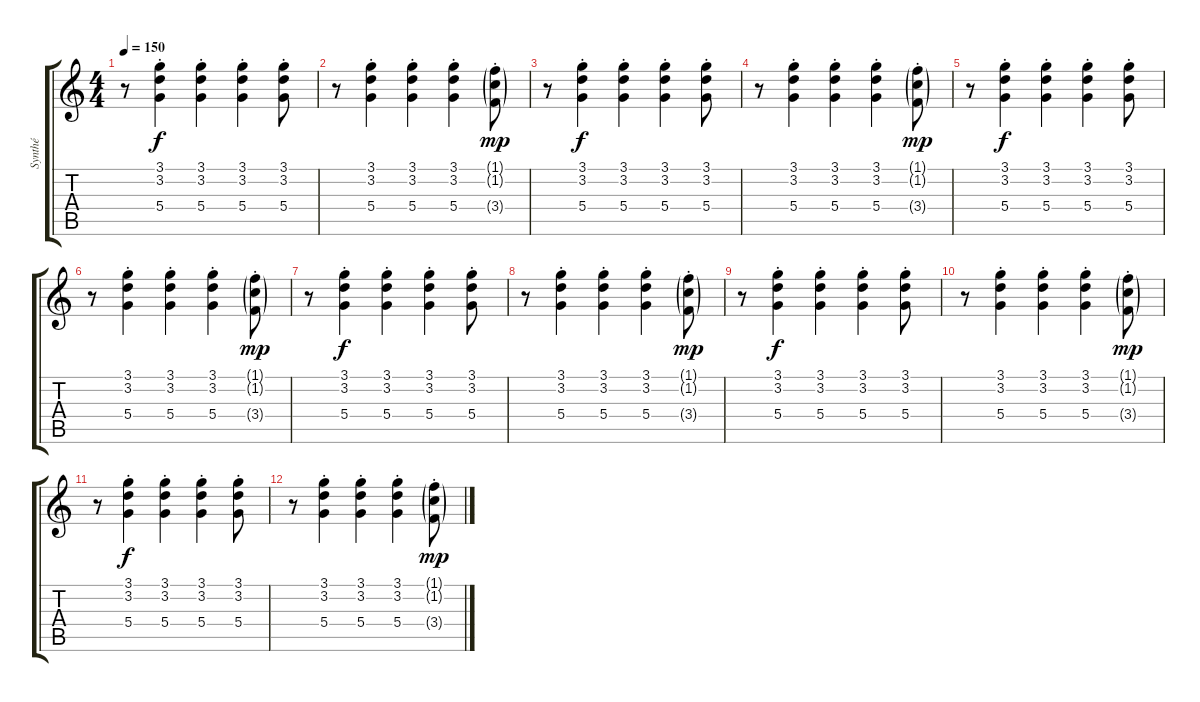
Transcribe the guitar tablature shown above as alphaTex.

\track ("Synthé" "Synthé") {instrument banjo}
\staff {score tabs}
\tuning (E4 B3 G3 D3 A2 E2) {hide}
\displaytranspose 12
\ts (4 4)
\tempo 150
\clef g2
\ks c
r.8{dy mp} (3.1{st} 3.2{st} 5.4{st}).4{dy f} (3.1{st} 3.2{st} 5.4{st}).4 (3.1{st} 3.2{st} 5.4{st}).4 (3.1{st} 3.2{st} 5.4{st}).8 |
r.8 (3.1{st} 3.2{st} 5.4{st}).4 (3.1{st} 3.2{st} 5.4{st}).4 (3.1{st} 3.2{st} 5.4{st}).4 (1.1{g st} 1.2{g st} 3.4{g st}).8{dy mp} |
r.8 (3.1{st} 3.2{st} 5.4{st}).4{dy f} (3.1{st} 3.2{st} 5.4{st}).4 (3.1{st} 3.2{st} 5.4{st}).4 (3.1{st} 3.2{st} 5.4{st}).8 |
r.8 (3.1{st} 3.2{st} 5.4{st}).4 (3.1{st} 3.2{st} 5.4{st}).4 (3.1{st} 3.2{st} 5.4{st}).4 (1.1{g st} 1.2{g st} 3.4{g st}).8{dy mp} |
r.8 (3.1{st} 3.2{st} 5.4{st}).4{dy f} (3.1{st} 3.2{st} 5.4{st}).4 (3.1{st} 3.2{st} 5.4{st}).4 (3.1{st} 3.2{st} 5.4{st}).8 |
r.8 (3.1{st} 3.2{st} 5.4{st}).4 (3.1{st} 3.2{st} 5.4{st}).4 (3.1{st} 3.2{st} 5.4{st}).4 (1.1{g st} 1.2{g st} 3.4{g st}).8{dy mp} |
r.8 (3.1{st} 3.2{st} 5.4{st}).4{dy f} (3.1{st} 3.2{st} 5.4{st}).4 (3.1{st} 3.2{st} 5.4{st}).4 (3.1{st} 3.2{st} 5.4{st}).8 |
r.8 (3.1{st} 3.2{st} 5.4{st}).4 (3.1{st} 3.2{st} 5.4{st}).4 (3.1{st} 3.2{st} 5.4{st}).4 (1.1{g st} 1.2{g st} 3.4{g st}).8{dy mp} |
r.8 (3.1{st} 3.2{st} 5.4{st}).4{dy f} (3.1{st} 3.2{st} 5.4{st}).4 (3.1{st} 3.2{st} 5.4{st}).4 (3.1{st} 3.2{st} 5.4{st}).8 |
r.8 (3.1{st} 3.2{st} 5.4{st}).4 (3.1{st} 3.2{st} 5.4{st}).4 (3.1{st} 3.2{st} 5.4{st}).4 (1.1{g st} 1.2{g st} 3.4{g st}).8{dy mp} |
r.8 (3.1{st} 3.2{st} 5.4{st}).4{dy f} (3.1{st} 3.2{st} 5.4{st}).4 (3.1{st} 3.2{st} 5.4{st}).4 (3.1{st} 3.2{st} 5.4{st}).8 |
r.8 (3.1{st} 3.2{st} 5.4{st}).4 (3.1{st} 3.2{st} 5.4{st}).4 (3.1{st} 3.2{st} 5.4{st}).4 (1.1{g st} 1.2{g st} 3.4{g st}).8{dy mp}
